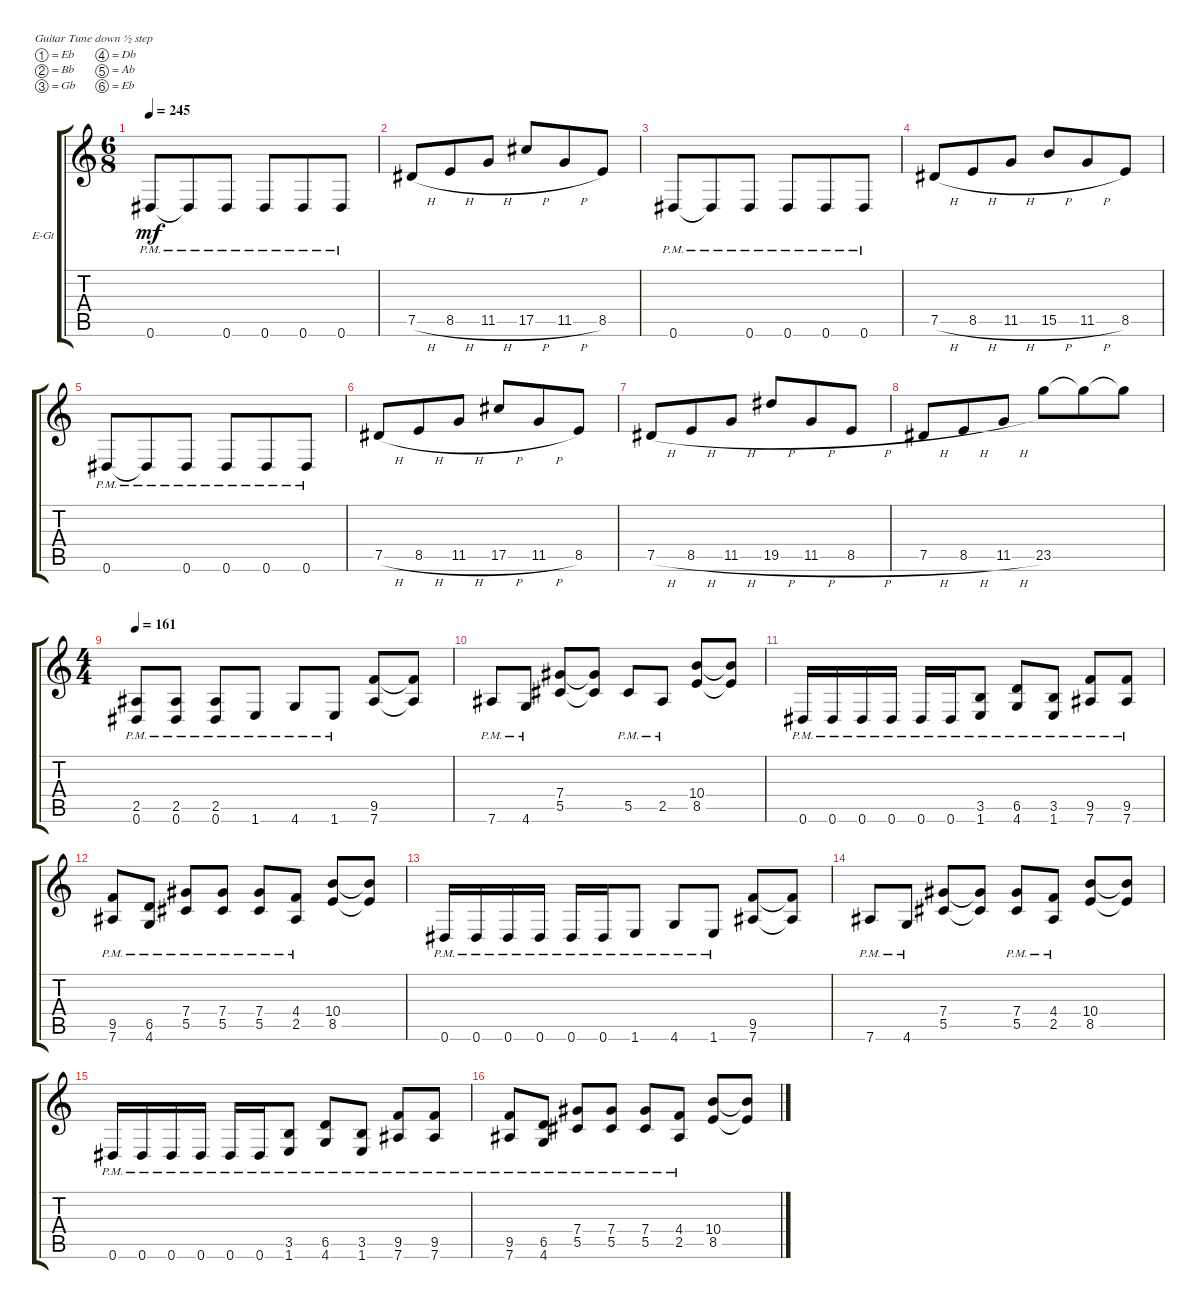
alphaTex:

\bracketExtendMode groupsimilarinstruments
\firstSystemTrackNameOrientation horizontal
\otherSystemsTrackNameOrientation horizontal
\track ("left" "E-Gt") {instrument distortionguitar}
\staff {score tabs}
\tuning (Eb4 Bb3 Gb3 Db3 Ab2 Eb2)
\ts (6 8)
\tempo 245
\clef g2
\ks c
0.6{pm}.8{dy mf} 0.6{pm t}.8 0.6{pm}.8 0.6{pm}.8 0.6{pm}.8 0.6{pm}.8 |
7.5{h}.8 8.5{h}.8 11.5{h}.8 17.5{h}.8 11.5{h}.8 8.5.8 |
0.6{pm}.8 0.6{pm t}.8 0.6{pm}.8 0.6{pm}.8 0.6{pm}.8 0.6{pm}.8 |
7.5{h}.8 8.5{h}.8 11.5{h}.8 15.5{h}.8 11.5{h}.8 8.5.8 |
0.6{pm}.8 0.6{pm t}.8 0.6{pm}.8 0.6{pm}.8 0.6{pm}.8 0.6{pm}.8 |
7.5{h}.8 8.5{h}.8 11.5{h}.8 17.5{h}.8 11.5{h}.8 8.5.8 |
7.5{h}.8 8.5{h}.8 11.5{h}.8 19.5{h}.8 11.5{h}.8 8.5{h}.8 |
7.5{h}.8 8.5{h}.8 11.5{h}.8 23.5.8 23.5{t}.8 23.5{t}.8 |
\ts (4 4)
\tempo 161
(0.6{pm} 2.5{pm}).8 (0.6{pm} 2.5{pm}).8 (0.6{pm} 2.5{pm}).8 1.6{pm}.8 4.6{pm}.8 1.6{pm}.8 (7.6 9.5).8 (7.6{t} 9.5{t}).8 |
7.6{pm}.8 4.6{pm}.8 (5.5 7.4).8 (5.5{t} 7.4{t}).8 5.5{pm}.8 2.5{pm}.8 (8.5 10.4).8 (8.5{t} 10.4{t}).8 |
0.6{pm}.16 0.6{pm}.16 0.6{pm}.16 0.6{pm}.16 0.6{pm}.16 0.6{pm}.16 (1.6{pm} 3.5{pm}).8 (4.6{pm} 6.5{pm}).8 (1.6{pm} 3.5{pm}).8 (7.6{pm} 9.5{pm}).8 (7.6{pm} 9.5{pm}).8 |
(7.6{pm} 9.5{pm}).8 (4.6{pm} 6.5{pm}).8 (5.5{pm} 7.4{pm}).8 (5.5{pm} 7.4{pm}).8 (5.5{pm} 7.4{pm}).8 (2.5{pm} 4.4{pm}).8 (8.5 10.4).8 (8.5{t} 10.4{t}).8 |
0.6{pm}.16 0.6{pm}.16 0.6{pm}.16 0.6{pm}.16 0.6{pm}.16 0.6{pm}.16 1.6{pm}.8 4.6{pm}.8 1.6{pm}.8 (7.6 9.5).8 (7.6{t} 9.5{t}).8 |
7.6{pm}.8 4.6{pm}.8 (5.5 7.4).8 (5.5{t} 7.4{t}).8 (5.5{pm} 7.4{pm}).8 (2.5{pm} 4.4{pm}).8 (8.5 10.4).8 (8.5{t} 10.4{t}).8 |
0.6{pm}.16 0.6{pm}.16 0.6{pm}.16 0.6{pm}.16 0.6{pm}.16 0.6{pm}.16 (1.6{pm} 3.5{pm}).8 (4.6{pm} 6.5{pm}).8 (1.6{pm} 3.5{pm}).8 (7.6{pm} 9.5{pm}).8 (7.6{pm} 9.5{pm}).8 |
(7.6{pm} 9.5{pm}).8 (4.6{pm} 6.5{pm}).8 (5.5{pm} 7.4{pm}).8 (5.5{pm} 7.4{pm}).8 (5.5{pm} 7.4{pm}).8 (2.5{pm} 4.4{pm}).8 (8.5 10.4).8 (8.5{t} 10.4{t}).8
